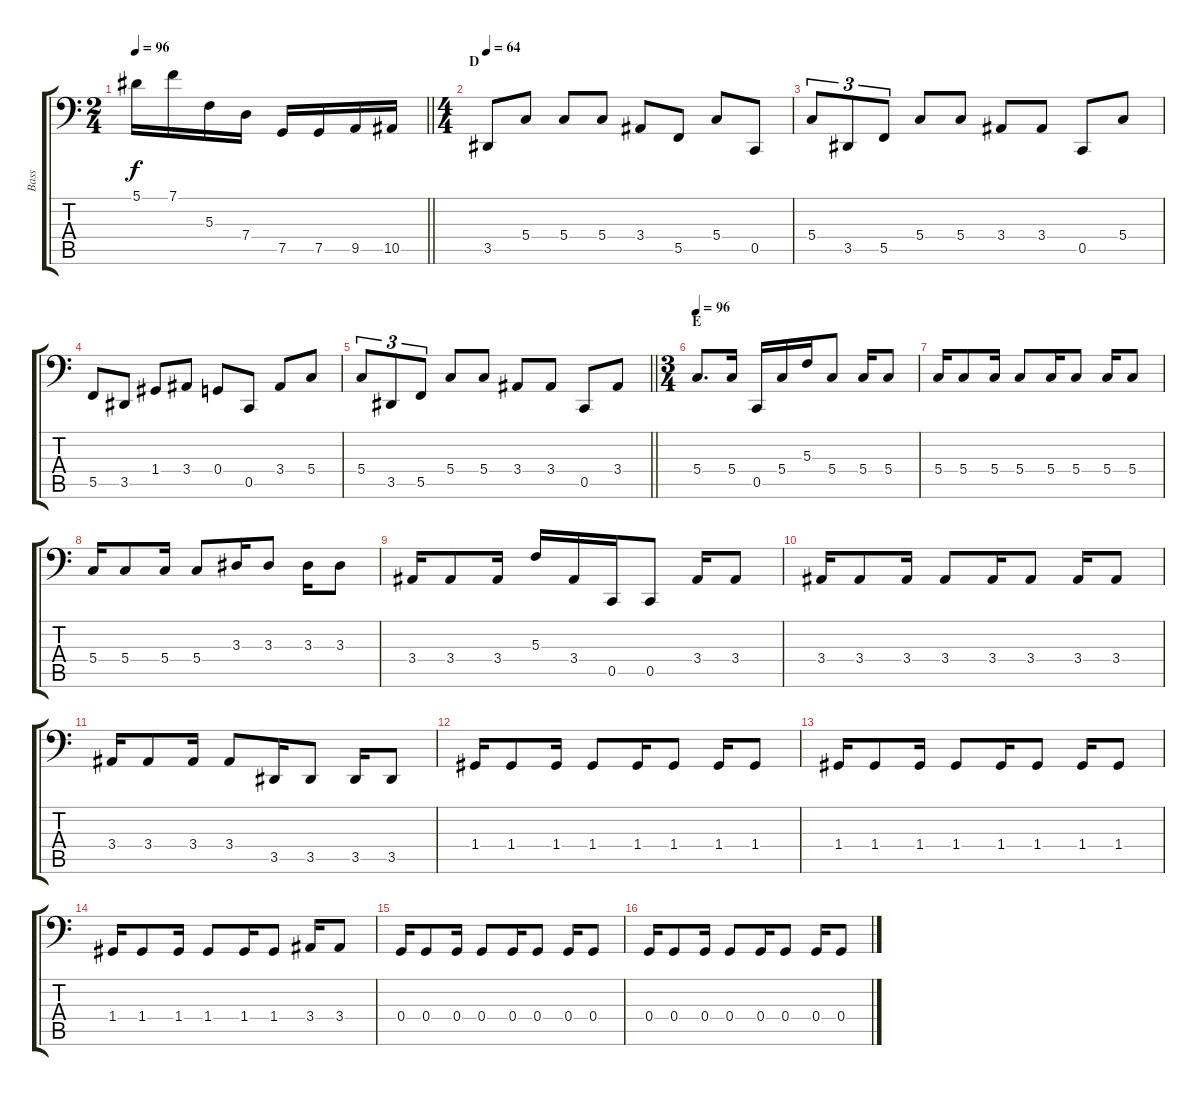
\track ("Bass" "Bass") {instrument electricbasspick}
\staff {score tabs}
\tuning (Bb2 F2 C2 G1 C1 A0) {hide}
\ts (2 4)
\tempo 96
\clef f4
\barLineRight lightlight
\ks c
5.1.16{dy f} 7.1.16 5.3.16 7.4.16 7.5.16 7.5.16 9.5.16 10.5.16 |
\ts (4 4)
\section ("" "D")
\tempo 64
3.5.8 5.4.8 5.4.8 5.4.8 3.4.8 5.5.8 5.4.8 0.5.8 |
5.4.8{tu (3 2)} 3.5.8{tu (3 2)} 5.5.8{tu (3 2)} 5.4.8 5.4.8 3.4.8 3.4.8 0.5.8 5.4.8 |
5.5.8 3.5.8 1.4.8 3.4.8 0.4.8 0.5.8 3.4.8 5.4.8 |
\barLineRight lightlight
5.4.8{tu (3 2)} 3.5.8{tu (3 2)} 5.5.8{tu (3 2)} 5.4.8 5.4.8 3.4.8 3.4.8 0.5.8 3.4.8 |
\ts (3 4)
\section ("" "E")
\tempo 96
5.4.8{d} 5.4.16 0.5.16 5.4.16 5.3.16 5.4.8 5.4.16 5.4.8 |
5.4.16 5.4.8 5.4.16 5.4.8 5.4.16 5.4.8 5.4.16 5.4.8 |
5.4.16 5.4.8 5.4.16 5.4.8 3.3.16 3.3.8 3.3.16 3.3.8 |
3.4.16 3.4.8 3.4.16 5.3.16 3.4.16 0.5.16 0.5.8 3.4.16 3.4.8 |
3.4.16 3.4.8 3.4.16 3.4.8 3.4.16 3.4.8 3.4.16 3.4.8 |
3.4.16 3.4.8 3.4.16 3.4.8 3.5.16 3.5.8 3.5.16 3.5.8 |
1.4.16 1.4.8 1.4.16 1.4.8 1.4.16 1.4.8 1.4.16 1.4.8 |
1.4.16 1.4.8 1.4.16 1.4.8 1.4.16 1.4.8 1.4.16 1.4.8 |
1.4.16 1.4.8 1.4.16 1.4.8 1.4.16 1.4.8 3.4.16 3.4.8 |
0.4.16 0.4.8 0.4.16 0.4.8 0.4.16 0.4.8 0.4.16 0.4.8 |
0.4.16 0.4.8 0.4.16 0.4.8 0.4.16 0.4.8 0.4.16 0.4.8
